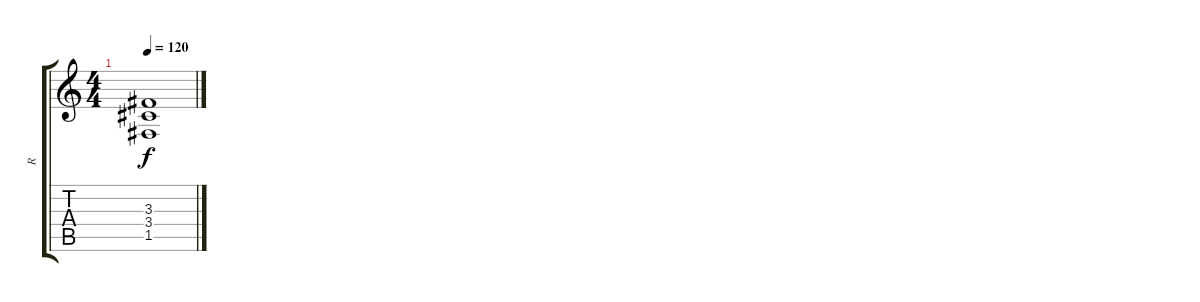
\track ("R" "R") {instrument distortionguitar}
\staff {score tabs}
\tuning (C4 G3 Eb3 Bb2 F2 C2) {hide}
\ts (4 4)
\tempo 120
\clef g2
\ks c
(3.3 3.4 1.5).1{dy f}
